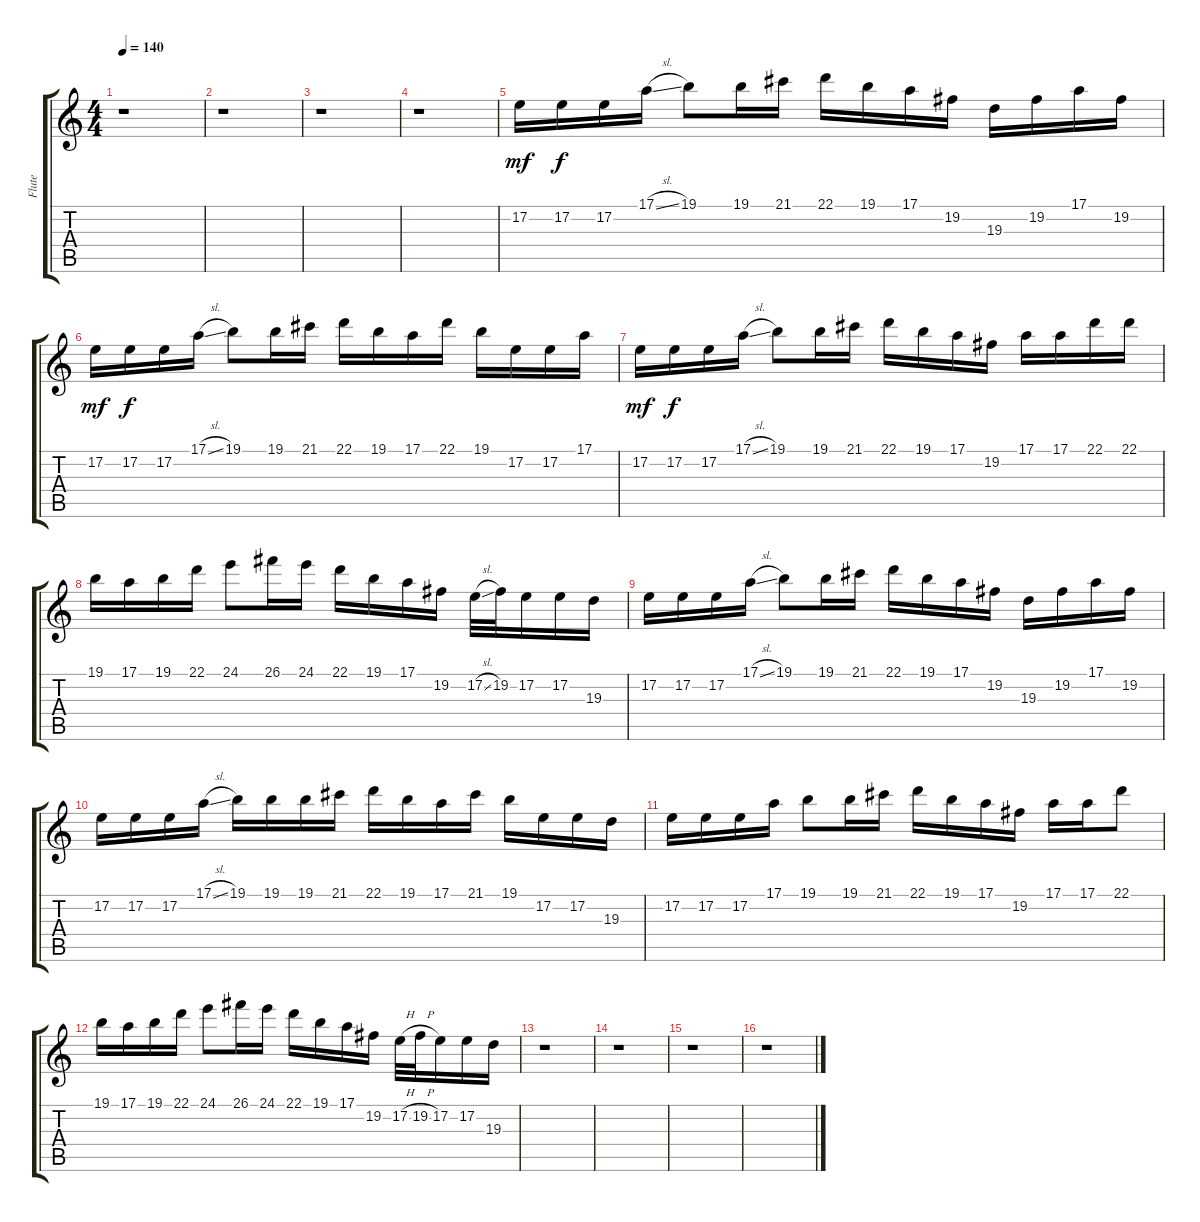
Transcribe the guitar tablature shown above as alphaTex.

\track ("Flute" "Flute") {instrument piccolo}
\staff {score tabs}
\tuning (E4 B3 G3 D3 A2 E2) {hide}
\ts (4 4)
\tempo 140
\clef g2
\ks c
r.1{dy mf} |
r.1 |
r.1 |
r.1 |
17.2.16 17.2.16{dy f} 17.2.16 17.1{sl}.16 19.1.8 19.1.16 21.1.16 22.1.16 19.1.16 17.1.16 19.2.16 19.3.16 19.2.16 17.1.16 19.2.16 |
17.2.16{dy mf} 17.2.16{dy f} 17.2.16 17.1{sl}.16 19.1.8 19.1.16 21.1.16 22.1.16 19.1.16 17.1.16 22.1.16 19.1.16 17.2.16 17.2.16 17.1.16 |
17.2.16{dy mf} 17.2.16{dy f} 17.2.16 17.1{sl}.16 19.1.8 19.1.16 21.1.16 22.1.16 19.1.16 17.1.16 19.2.16 17.1.16 17.1.16 22.1.16 22.1.16 |
19.1.16 17.1.16 19.1.16 22.1.16 24.1.8 26.1.16 24.1.16 22.1.16 19.1.16 17.1.16 19.2.16 17.2{sl}.32 19.2.32 17.2.16 17.2.16 19.3.16 |
17.2.16 17.2.16 17.2.16 17.1{sl}.16 19.1.8 19.1.16 21.1.16 22.1.16 19.1.16 17.1.16 19.2.16 19.3.16 19.2.16 17.1.16 19.2.16 |
17.2.16 17.2.16 17.2.16 17.1{sl}.16 19.1.16 19.1.16 19.1.16 21.1.16 22.1.16 19.1.16 17.1.16 21.1.16 19.1.16 17.2.16 17.2.16 19.3.16 |
17.2.16 17.2.16 17.2.16 17.1.16 19.1.8 19.1.16 21.1.16 22.1.16 19.1.16 17.1.16 19.2.16 17.1.16 17.1.16 22.1.8 |
19.1.16 17.1.16 19.1.16 22.1.16 24.1.8 26.1.16 24.1.16 22.1.16 19.1.16 17.1.16 19.2.16 17.2{h}.32 19.2{h}.32 17.2.16 17.2.16 19.3.16 |
r.1 |
r.1 |
r.1 |
r.1
